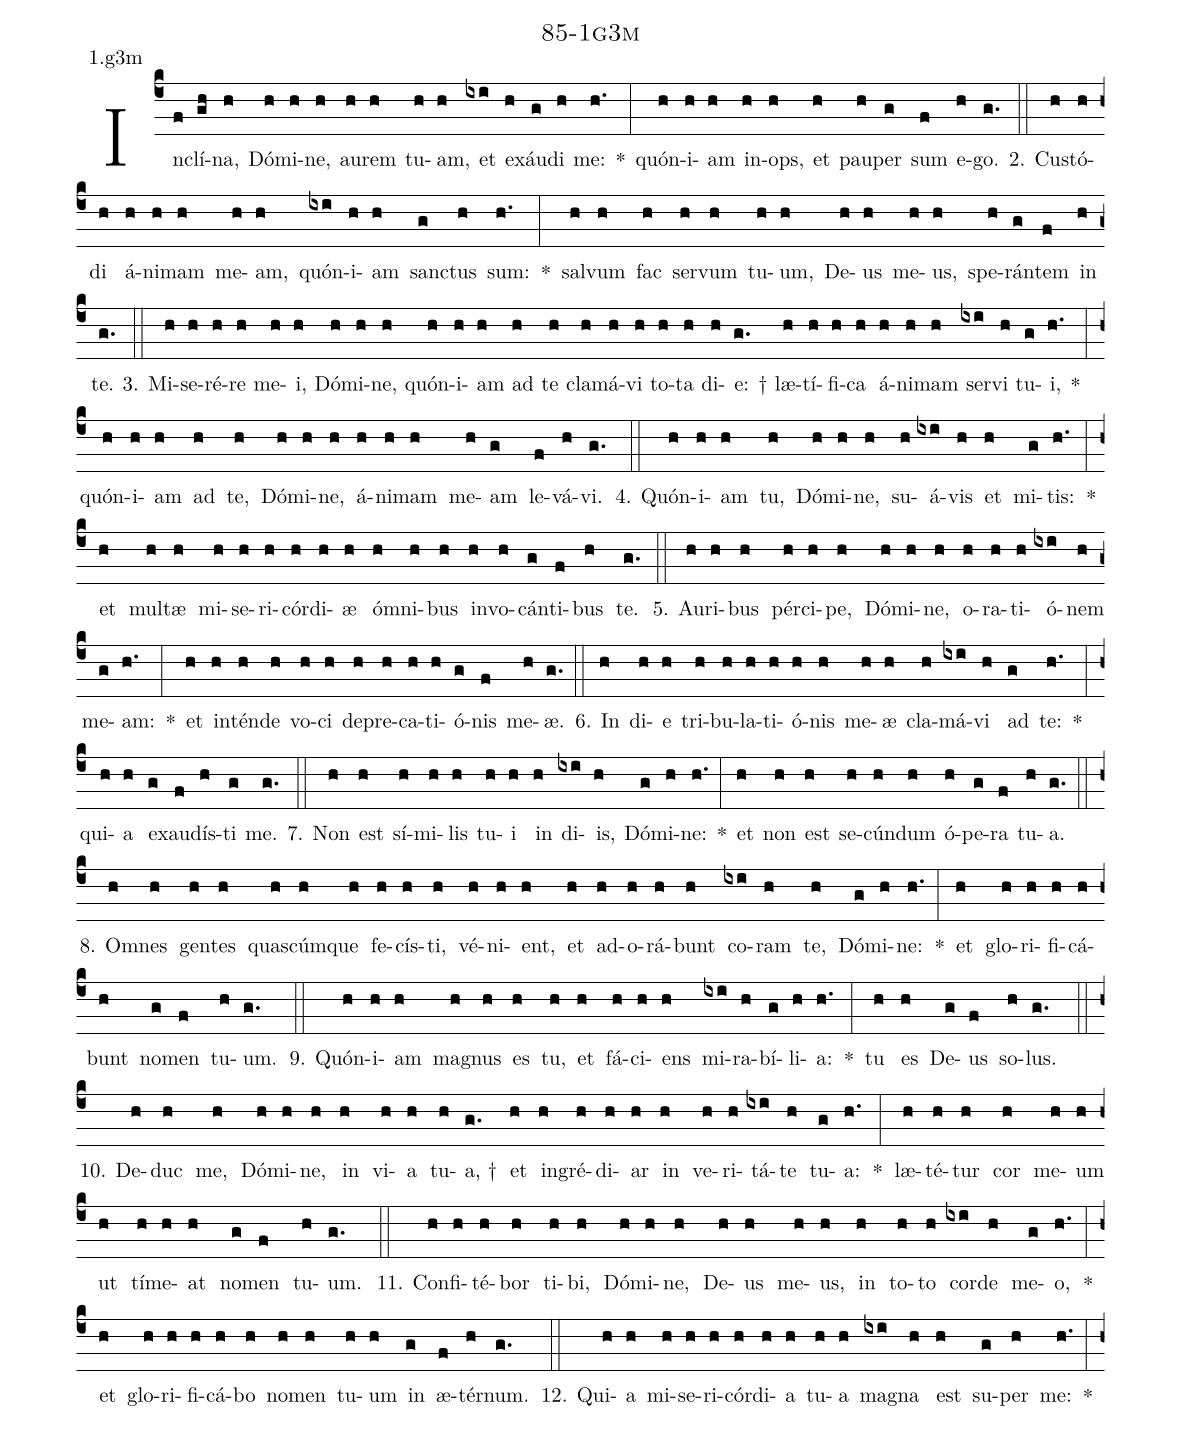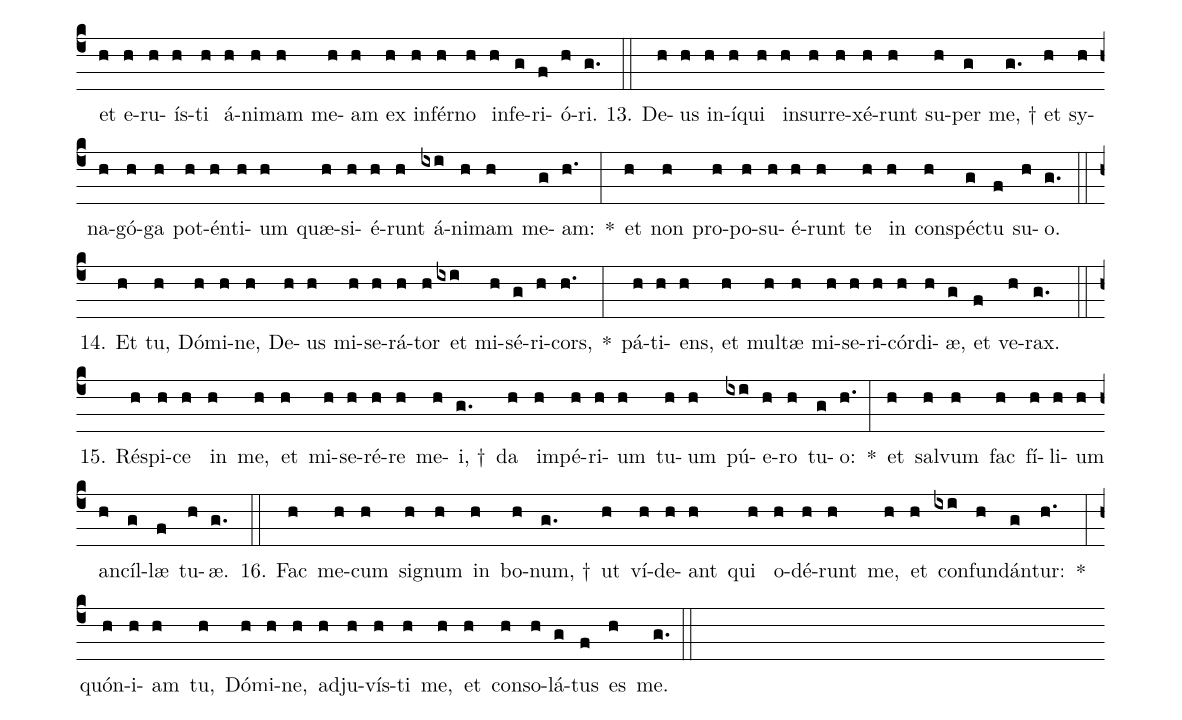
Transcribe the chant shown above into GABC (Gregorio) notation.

name: 85-1g3m;
annotation: 1.g3m;
%%
(c4)In(f)clí(gh)na,(h) Dó(h)mi(h)ne,(h) au(h)rem(h) tu(h)am,(h) et(ixi) ex(h)áu(g)di(h) me:(h.) *(:) quón(h)i(h)am(h) in(h)ops,(h) et(h) pau(h)per(g) sum(f) e(h)go.(g.) (::)
2. Cus(h)tó(h)di(h) á(h)ni(h)mam(h) me(h)am,(h) quón(ixi)i(h)am(h) sanc(g)tus(h) sum:(h.) *(:) sal(h)vum(h) fac(h) ser(h)vum(h) tu(h)um,(h) De(h)us(h) me(h)us,(h) spe(h)rán(g)tem(f) in(h) te.(g.) (::)
3. Mi(h)se(h)ré(h)re(h) me(h)i,(h) Dó(h)mi(h)ne,(h) quón(h)i(h)am(h) ad(h) te(h) cla(h)má(h)vi(h) to(h)ta(h) di(h)e: †(g.) læ(h)tí(h)fi(h)ca(h) á(h)ni(h)mam(h) ser(ixi)vi(h) tu(g)i,(h.) *(:) quón(h)i(h)am(h) ad(h) te,(h) Dó(h)mi(h)ne,(h) á(h)ni(h)mam(h) me(h)am(g) le(f)vá(h)vi.(g.) (::)
4. Quón(h)i(h)am(h) tu,(h) Dó(h)mi(h)ne,(h) su(h)á(ixi)vis(h) et(h) mi(g)tis:(h.) *(:) et(h) mul(h)tæ(h) mi(h)se(h)ri(h)cór(h)di(h)æ(h) óm(h)ni(h)bus(h) in(h)vo(h)cán(g)ti(f)bus(h) te.(g.) (::)
5. Au(h)ri(h)bus(h) pér(h)ci(h)pe,(h) Dó(h)mi(h)ne,(h) o(h)ra(h)ti(h)ó(ixi)nem(h) me(g)am:(h.) *(:) et(h) in(h)tén(h)de(h) vo(h)ci(h) de(h)pre(h)ca(h)ti(h)ó(g)nis(f) me(h)æ.(g.) (::)
6. In(h) di(h)e(h) tri(h)bu(h)la(h)ti(h)ó(h)nis(h) me(h)æ(h) cla(h)má(ixi)vi(h) ad(g) te:(h.) *(:) qui(h)a(h) ex(g)au(f)dís(h)ti(g) me.(g.) (::)
7. Non(h) est(h) sí(h)mi(h)lis(h) tu(h)i(h) in(h) di(ixi)is,(h) Dó(g)mi(h)ne:(h.) *(:) et(h) non(h) est(h) se(h)cún(h)dum(h) ó(h)pe(g)ra(f) tu(h)a.(g.) (::)
8. Om(h)nes(h) gen(h)tes(h) quas(h)cúm(h)que(h) fe(h)cís(h)ti,(h) vé(h)ni(h)ent,(h) et(h) ad(h)o(h)rá(h)bunt(h) co(ixi)ram(h) te,(h) Dó(g)mi(h)ne:(h.) *(:) et(h) glo(h)ri(h)fi(h)cá(h)bunt(h) no(g)men(f) tu(h)um.(g.) (::)
9. Quón(h)i(h)am(h) ma(h)gnus(h) es(h) tu,(h) et(h) fá(h)ci(h)ens(h) mi(ixi)ra(h)bí(g)li(h)a:(h.) *(:) tu(h) es(h) De(g)us(f) so(h)lus.(g.) (::)
10. De(h)duc(h) me,(h) Dó(h)mi(h)ne,(h) in(h) vi(h)a(h) tu(h)a, †(g.) et(h) in(h)gré(h)di(h)ar(h) in(h) ve(h)ri(h)tá(ixi)te(h) tu(g)a:(h.) *(:) læ(h)té(h)tur(h) cor(h) me(h)um(h) ut(h) tí(h)me(h)at(h) no(g)men(f) tu(h)um.(g.) (::)
11. Con(h)fi(h)té(h)bor(h) ti(h)bi,(h) Dó(h)mi(h)ne,(h) De(h)us(h) me(h)us,(h) in(h) to(h)to(h) cor(ixi)de(h) me(g)o,(h.) *(:) et(h) glo(h)ri(h)fi(h)cá(h)bo(h) no(h)men(h) tu(h)um(h) in(g) æ(f)tér(h)num.(g.) (::)
12. Qui(h)a(h) mi(h)se(h)ri(h)cór(h)di(h)a(h) tu(h)a(h) ma(ixi)gna(h) est(h) su(g)per(h) me:(h.) *(:) et(h) e(h)ru(h)ís(h)ti(h) á(h)ni(h)mam(h) me(h)am(h) ex(h) in(h)fér(h)no(h) in(h)fe(g)ri(f)ó(h)ri.(g.) (::)
13. De(h)us(h) in(h)í(h)qui(h) in(h)sur(h)re(h)xé(h)runt(h) su(h)per(g) me, †(g.) et(h) sy(h)na(h)gó(h)ga(h) pot(h)én(h)ti(h)um(h) quæ(h)si(h)é(h)runt(h) á(ixi)ni(h)mam(h) me(g)am:(h.) *(:) et(h) non(h) pro(h)po(h)su(h)é(h)runt(h) te(h) in(h) con(h)spéc(g)tu(f) su(h)o.(g.) (::)
14. Et(h) tu,(h) Dó(h)mi(h)ne,(h) De(h)us(h) mi(h)se(h)rá(h)tor(h) et(ixi) mi(h)sé(g)ri(h)cors,(h.) *(:) pá(h)ti(h)ens,(h) et(h) mul(h)tæ(h) mi(h)se(h)ri(h)cór(h)di(h)æ,(g) et(f) ve(h)rax.(g.) (::)
15. Ré(h)spi(h)ce(h) in(h) me,(h) et(h) mi(h)se(h)ré(h)re(h) me(h)i, †(g.) da(h) im(h)pé(h)ri(h)um(h) tu(h)um(h) pú(ixi)e(h)ro(h) tu(g)o:(h.) *(:) et(h) sal(h)vum(h) fac(h) fí(h)li(h)um(h) an(h)cíl(g)læ(f) tu(h)æ.(g.) (::)
16. Fac(h) me(h)cum(h) si(h)gnum(h) in(h) bo(h)num, †(g.) ut(h) ví(h)de(h)ant(h) qui(h) o(h)dé(h)runt(h) me,(h) et(h) con(ixi)fun(h)dán(g)tur:(h.) *(:) quón(h)i(h)am(h) tu,(h) Dó(h)mi(h)ne,(h) ad(h)ju(h)vís(h)ti(h) me,(h) et(h) con(h)so(h)lá(g)tus(f) es(h) me.(g.) (::)
